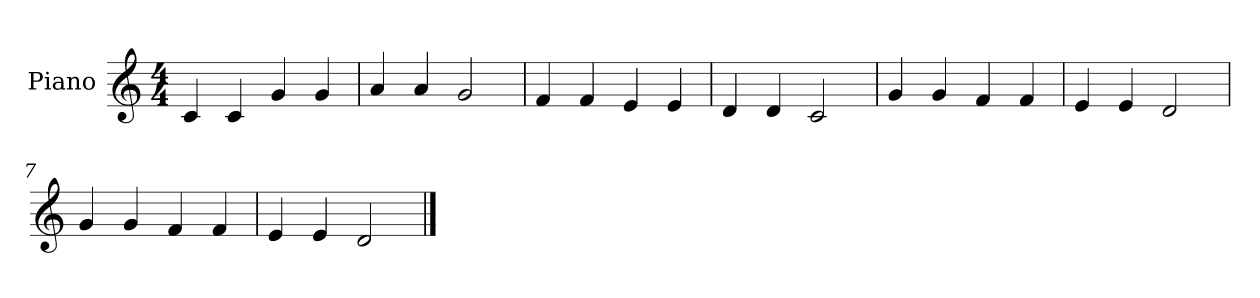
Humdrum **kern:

**kern
*part1
*staff1
*I"Piano
*I'Pno.
*clefG2
*k[]
*M4/4
=1
4c/
4c/
4g/
4g/
=2
4a/
4a/
2g/
=3
4f/
4f/
4e/
4e/
=4
4d/
4d/
2c/
=5
4g/
4g/
4f/
4f/
=6
4e/
4e/
2d/
=7
4g/
4g/
4f/
4f/
=8
4e/
4e/
2d/
==
*-
